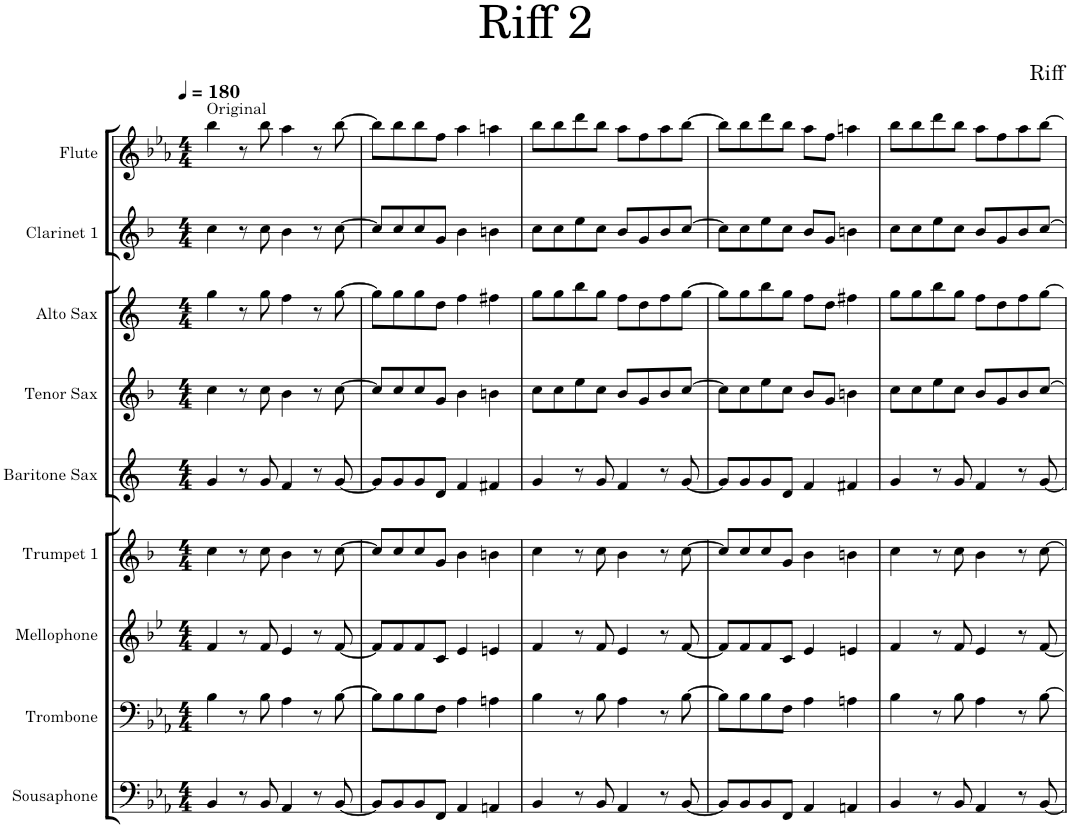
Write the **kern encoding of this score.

**kern	**kern	**kern	**kern	**kern	**kern	**kern	**kern	**kern
*part9	*part8	*part7	*part6	*part5	*part4	*part3	*part2	*part1
*staff9	*staff8	*staff7	*staff6	*staff5	*staff4	*staff3	*staff2	*staff1
*I"Sousaphone	*I"Trombone	*I"Mellophone	*I"Trumpet 1	*I"Baritone Sax	*I"Tenor Sax	*I"Alto Sax	*I"Clarinet 1	*I"Flute
*I'Sphn.	*I'Tbn.	*I'Mph.	*I'Tpt. 1	*I'Bar. Sax.	*I'T. Sax.	*I'A. Sax.	*I'Cl. 1	*I'Fl.
*clefF4	*clefF4	*clefG2	*clefG2	*clefG2	*clefG2	*clefG2	*clefG2	*clefG2
*	*	*Trd4c7	*Trd1c2	*Trd12c21	*Trd8c14	*Trd5c9	*Trd1c2	*
*k[b-e-a-]	*k[b-e-a-]	*k[b-e-]	*k[b-]	*k[]	*k[b-]	*k[]	*k[b-]	*k[b-e-a-]
*M4/4	*M4/4	*M4/4	*M4/4	*M4/4	*M4/4	*M4/4	*M4/4	*M4/4
*MM180	*MM180	*MM180	*MM180	*MM180	*MM180	*MM180	*MM180	*MM180
=1	=1	=1	=1	=1	=1	=1	=1	=1
!	!	!	!	!	!	!	!	!LO:TX:a:t=Original
4BB-/	4B-\	4f/	4cc\	4g/	4cc\	4gg\	4cc\	4bb-\
8r	8r	8r	8r	8r	8r	8r	8r	8r
8BB-/	8B-\	8f/	8cc\	8g/	8cc\	8gg\	8cc\	8bb-\
4AA-/	4A-\	4e-/	4b-\	4f/	4b-\	4ff\	4b-\	4aa-\
8r	8r	8r	8r	8r	8r	8r	8r	8r
[8BB-/	[8B-\	[8f/	[8cc\	[8g/	[8cc\	[8gg\	[8cc\	[8bb-\
=2	=2	=2	=2	=2	=2	=2	=2	=2
8BB-/L]	8B-\L]	8f/L]	8cc/L]	8g/L]	8cc/L]	8gg\L]	8cc/L]	8bb-\L]
8BB-/	8B-\	8f/	8cc/	8g/	8cc/	8gg\	8cc/	8bb-\
8BB-/	8B-\	8f/	8cc/	8g/	8cc/	8gg\	8cc/	8bb-\
8FF/J	8F\J	8c/J	8g/J	8d/J	8g/J	8dd\J	8g/J	8ff\J
4AA-/	4A-\	4e-/	4b-\	4f/	4b-\	4ff\	4b-\	4aa-\
4AAn/	4An\	4en/	4bn\	4f#X/	4bn\	4ff#X\	4bn\	4aan\
=3	=3	=3	=3	=3	=3	=3	=3	=3
4BB-/	4B-\	4f/	4cc\	4g/	8cc\L	8gg\L	8cc\L	8bb-\L
.	.	.	.	.	8cc\	8gg\	8cc\	8bb-\
8r	8r	8r	8r	8r	8ee\	8bb\	8ee\	8ddd\
8BB-/	8B-\	8f/	8cc\	8g/	8cc\J	8gg\J	8cc\J	8bb-\J
4AA-/	4A-\	4e-/	4b-\	4f/	8b-/L	8ff\L	8b-/L	8aa-\L
.	.	.	.	.	8g/	8dd\	8g/	8ff\
8r	8r	8r	8r	8r	8b-/	8ff\	8b-/	8aa-\
[8BB-/	[8B-\	[8f/	[8cc\	[8g/	[8cc/J	[8gg\J	[8cc/J	[8bb-\J
=4	=4	=4	=4	=4	=4	=4	=4	=4
8BB-/L]	8B-\L]	8f/L]	8cc/L]	8g/L]	8cc\L]	8gg\L]	8cc\L]	8bb-\L]
8BB-/	8B-\	8f/	8cc/	8g/	8cc\	8gg\	8cc\	8bb-\
8BB-/	8B-\	8f/	8cc/	8g/	8ee\	8bb\	8ee\	8ddd\
8FF/J	8F\J	8c/J	8g/J	8d/J	8cc\J	8gg\J	8cc\J	8bb-\J
4AA-/	4A-\	4e-/	4b-\	4f/	8b-/L	8ff\L	8b-/L	8aa-\L
.	.	.	.	.	8g/J	8dd\J	8g/J	8ff\J
4AAn/	4An\	4en/	4bn\	4f#X/	4bn\	4ff#X\	4bn\	4aan\
=5	=5	=5	=5	=5	=5	=5	=5	=5
4BB-/	4B-\	4f/	4cc\	4g/	8cc\L	8gg\L	8cc\L	8bb-\L
.	.	.	.	.	8cc\	8gg\	8cc\	8bb-\
8r	8r	8r	8r	8r	8ee\	8bb\	8ee\	8ddd\
8BB-/	8B-\	8f/	8cc\	8g/	8cc\J	8gg\J	8cc\J	8bb-\J
4AA-/	4A-\	4e-/	4b-\	4f/	8b-/L	8ff\L	8b-/L	8aa-\L
.	.	.	.	.	8g/	8dd\	8g/	8ff\
8r	8r	8r	8r	8r	8b-/	8ff\	8b-/	8aa-\
[8BB-/	[8B-\	[8f/	[8cc\	[8g/	[8cc/J	[8gg\J	[8cc/J	[8bb-\J
=	=	=	=	=	=	=	=	=
*-	*-	*-	*-	*-	*-	*-	*-	*-
